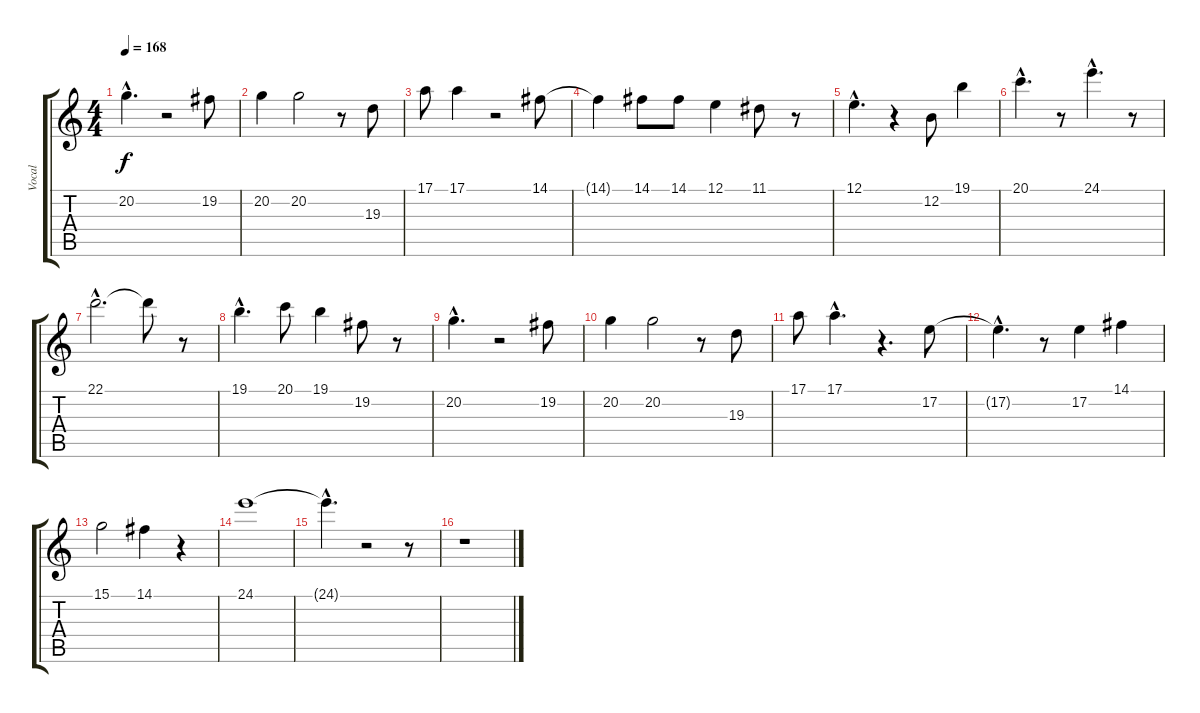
\track ("Vocal" "Vocal") {instrument tenorsax}
\staff {score tabs}
\tuning (E4 B3 G3 D3 A2 E2) {hide}
\ts (4 4)
\tempo 168
\clef g2
\ks c
20.2{hac}.4{d dy f} r.2 19.2.8 |
20.2.4 20.2.2 r.8 19.3.8 |
17.1.8 17.1.4 r.2 14.1.8 |
14.1{t}.4 14.1.8 14.1.8 12.1.4 11.1.8 r.8 |
12.1{hac}.4{d} r.4 12.2.8 19.1.4 |
20.1{hac}.4{d} r.8 24.1{hac}.4{d} r.8 |
22.1{hac}.2{d} 22.1{t}.8 r.8 |
19.1{hac}.4{d} 20.1.8 19.1.4 19.2.8 r.8 |
20.2{hac}.4{d} r.2 19.2.8 |
20.2.4 20.2.2 r.8 19.3.8 |
17.1.8 17.1{hac}.4{d} r.4{d} 17.2.8 |
17.2{hac t}.4{d} r.8 17.2.4 14.1.4 |
15.1.2 14.1.4 r.4 |
24.1.1 |
24.1{hac t}.4{d} r.2 r.8 |
r.1
